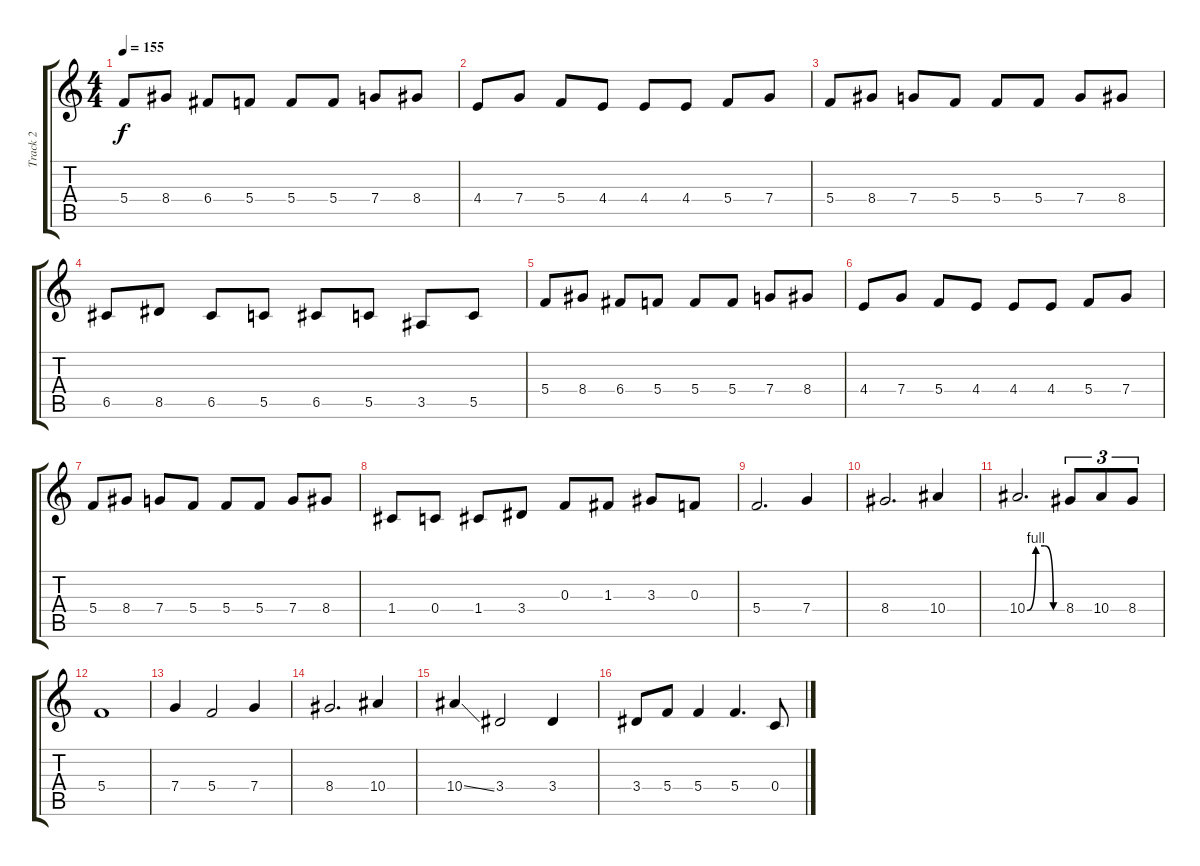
\track ("Track 2" "Track 2") {instrument distortionguitar}
\staff {score tabs}
\tuning (D4 A3 F3 C3 G2 C2) {hide}
\ts (4 4)
\tempo 155
\clef g2
\ks c
5.4.8{dy f} 8.4.8 6.4.8 5.4.8 5.4.8 5.4.8 7.4.8 8.4.8 |
4.4.8 7.4.8 5.4.8 4.4.8 4.4.8 4.4.8 5.4.8 7.4.8 |
5.4.8 8.4.8 7.4.8 5.4.8 5.4.8 5.4.8 7.4.8 8.4.8 |
6.5.8 8.5.8 6.5.8 5.5.8 6.5.8 5.5.8 3.5.8 5.5.8 |
5.4.8 8.4.8 6.4.8 5.4.8 5.4.8 5.4.8 7.4.8 8.4.8 |
4.4.8 7.4.8 5.4.8 4.4.8 4.4.8 4.4.8 5.4.8 7.4.8 |
5.4.8 8.4.8 7.4.8 5.4.8 5.4.8 5.4.8 7.4.8 8.4.8 |
1.4.8 0.4.8 1.4.8 3.4.8 0.3.8 1.3.8 3.3.8 0.3.8 |
5.4.2{d} 7.4.4 |
8.4.2{d} 10.4.4 |
10.4{be (custom 0 0 15 4 30 4 45 0 60 0)}.2{d} 8.4.8{tu (3 2)} 10.4.8{tu (3 2)} 8.4.8{tu (3 2)} |
5.4.1 |
7.4.4 5.4.2 7.4.4 |
8.4.2{d} 10.4.4 |
10.4{ss}.4 3.4.2 3.4.4 |
3.4.8 5.4.8 5.4.4 5.4.4{d} 0.4.8
